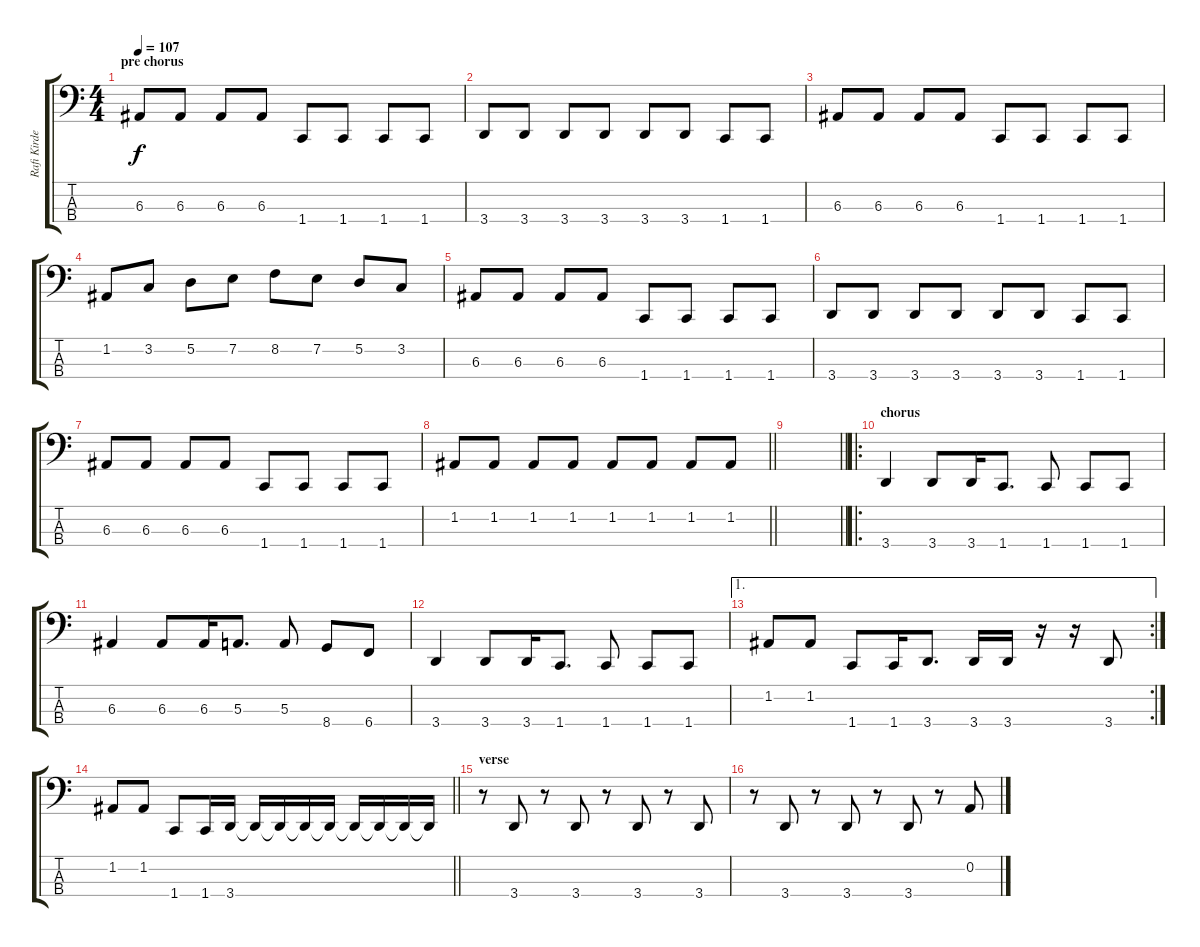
\track ("Rafi Kirder" "Rafi Kirde") {instrument electricbasspick}
\staff {score tabs}
\tuning (D2 A1 E1 B0) {hide}
\ts (4 4)
\section ("" "pre chorus")
\tempo 107
\clef f4
\ks c
6.3.8{dy f} 6.3.8 6.3.8 6.3.8 1.4.8 1.4.8 1.4.8 1.4.8 |
3.4.8 3.4.8 3.4.8 3.4.8 3.4.8 3.4.8 1.4.8 1.4.8 |
6.3.8 6.3.8 6.3.8 6.3.8 1.4.8 1.4.8 1.4.8 1.4.8 |
1.2.8 3.2.8 5.2.8 7.2.8 8.2.8 7.2.8 5.2.8 3.2.8 |
6.3.8 6.3.8 6.3.8 6.3.8 1.4.8 1.4.8 1.4.8 1.4.8 |
3.4.8 3.4.8 3.4.8 3.4.8 3.4.8 3.4.8 1.4.8 1.4.8 |
6.3.8 6.3.8 6.3.8 6.3.8 1.4.8 1.4.8 1.4.8 1.4.8 |
\barLineRight lightlight
1.2.8 1.2.8 1.2.8 1.2.8 1.2.8 1.2.8 1.2.8 1.2.8 |
\section ("" "")
\barLineRight lightlight
|
\ro
\section ("" "chorus")
3.4.4 3.4.8 3.4.16 1.4.8{d} 1.4.8 1.4.8 1.4.8 |
6.3.4 6.3.8 6.3.16 5.3.8{d} 5.3.8 8.4.8 6.4.8 |
3.4.4 3.4.8 3.4.16 1.4.8{d} 1.4.8 1.4.8 1.4.8 |
\ae 1
\rc 2
1.2.8 1.2.8 1.4.8 1.4.16 3.4.8{d} 3.4.16 3.4.16 r.16 r.16 3.4.8 |
\barLineRight lightlight
1.2.8 1.2.8 1.4.8 1.4.16 3.4.16 3.4{t}.16 3.4{t}.16 3.4{t}.16 3.4{t}.16 3.4{t}.16 3.4{t}.16 3.4{t}.16 3.4{t}.16 |
\section ("" "verse")
r.8 3.4.8 r.8 3.4.8 r.8 3.4.8 r.8 3.4.8 |
r.8 3.4.8 r.8 3.4.8 r.8 3.4.8 r.8 0.2.8
